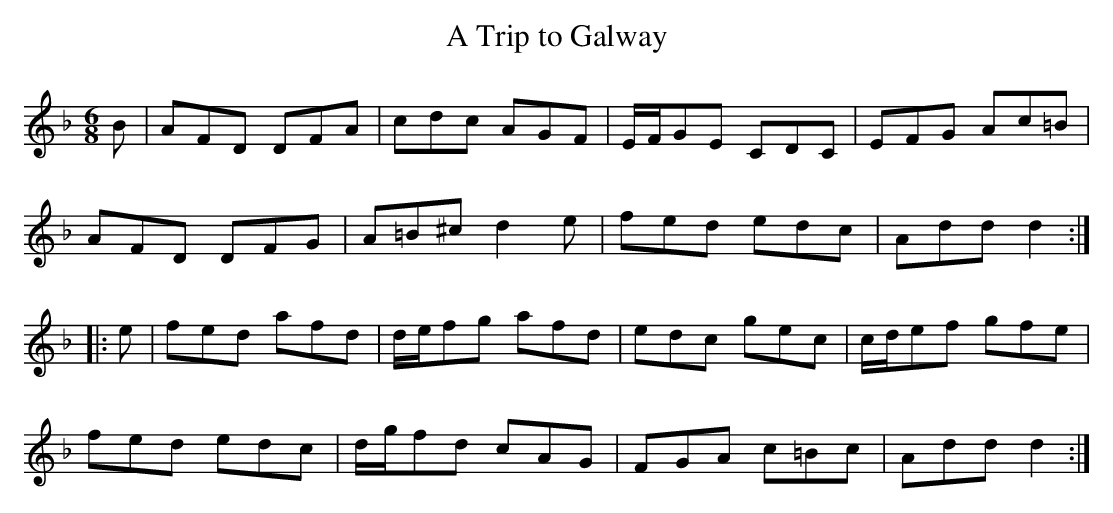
X:1
T:Trip to Galway, A
M:6/8
L:1/8
K:Dmin
B | AFD DFA | cdc AGF | E/F/GE CDC | EFG Ac=B |
AFD DFG | A=B^c d2e | fed edc | Add d2 :|
|: e | fed afd | d/e/fg afd | edc gec | c/d/ef gfe |
fed edc | d/g/fd cAG | FGA c=Bc | Add d2 :|
